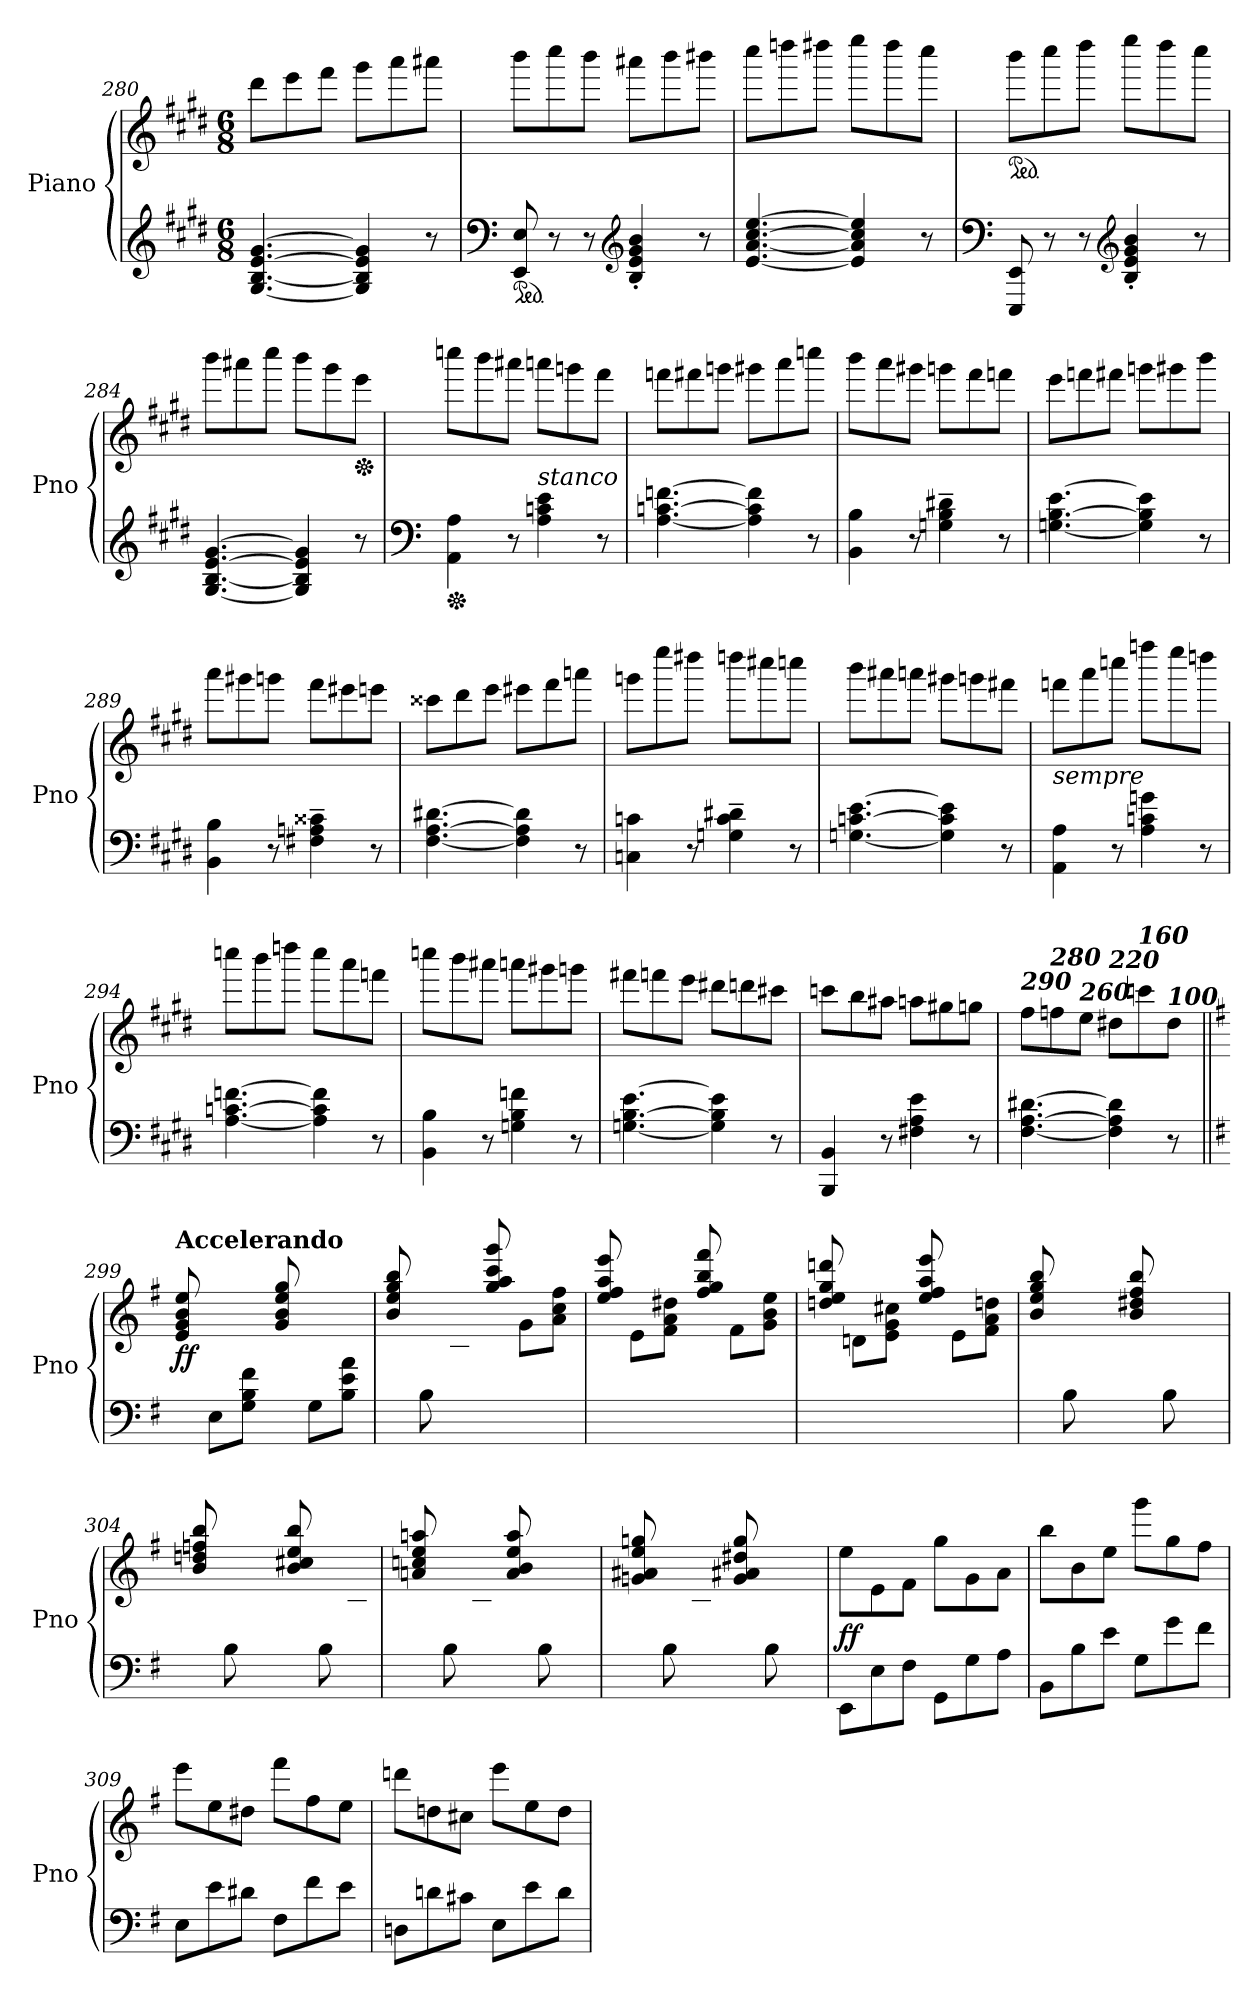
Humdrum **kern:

**kern	**kern	**dynam
*part1	*part1	*part1
*staff2	*staff1	*staff1/2
*I"Piano	*	*
*I'Pno	*	*
*clefG2	*clefG2	*
*k[f#c#g#d#]	*k[f#c#g#d#]	*
*M6/8	*M6/8	*
=280	=280	=280
[4.G#/ [4.B/ [4.e/ [4.g#/	8ddd#\L	.
.	8eee\	.
.	8fff#\J	.
4G#/] 4B/] 4e/] 4g#/]	8ggg#\L	.
.	8aaa\	.
8r	8aaa#X\J	.
=281	=281	=281
*clefF4	*	*
*ped	*	*
8EE/ 8E/	8bbb\L	.
8r	8cccc#\	.
8r	8bbb\J	.
*clefG2	*	*
4B/' 4e/' 4g#/' 4b/'	8aaa#X\L	.
.	8bbb\	.
8r	8bbb#X\J	.
=282	=282	=282
[4.e/ [4.a/ [4.cc#/ [4.ee/	8cccc#\L	.
.	8ddddn\	.
.	8dddd#X\J	.
4e/] 4a/] 4cc#/] 4ee/]	8eeee\L	.
.	8dddd#\	.
8r	8cccc#\J	.
=283	=283	=283
*clefF4	*	*
*	*ped	*
8EEE/ 8EE/	8bbb\L	.
8r	8cccc#\	.
8r	8dddd#\J	.
*clefG2	*	*
4B/' 4e/' 4g#/' 4b/'	8eeee\L	.
.	8dddd#\	.
8r	8cccc#\J	.
!!LO:LB:g=z
=284	=284	=284
[4.G#/ [4.B/ [4.e/ [4.g#/	8bbb\L	.
.	8aaa#X\	.
.	8cccc#\J	.
4G#/] 4B/] 4e/] 4g#/]	8bbb\L	.
.	8ggg#\	.
*	*Xped	*
8r	8eee\J	.
=285	=285	=285
*clefF4	*	*
*Xped	*	*
4AA\ 4A\	8ccccn\L	.
.	8bbb\	.
8r	8aaa#X\J	.
!LO:TX:a:i:t=stanco	!	!
4A\ 4cn\ 4e\	8aaan\L	.
.	8gggn\	.
8r	8fff#\J	.
=286	=286	=286
[4.A\ [4.cn\ [4.fn\	8fffn\L	.
.	8fff#X\	.
.	8gggn\J	.
4A\] 4c\] 4f\]	8ggg#X\L	.
.	8aaa\	.
8r	8ccccn\J	.
=287	=287	=287
4BB\ 4B\	8bbb\L	.
.	8aaa\	.
8r	8ggg#X\J	.
4Gn\~ 4B\~ 4d#X\~	8gggn\L	.
.	8fff#\	.
8r	8fffn\J	.
=288	=288	=288
[4.Gn\ [4.B\ [4.e\	8eee\L	.
.	8fffn\	.
.	8fff#X\J	.
4G\] 4B\] 4e\]	8gggn\L	.
.	8ggg#X\	.
8r	8bbb\J	.
!!LO:LB:g=z
=289	=289	=289
4BB\ 4B\	8aaa\L	.
.	8ggg#X\	.
8r	8gggn\J	.
4F#X\~ 4An\~ 4c##X\~	8fff#\L	.
.	8eee#X\	.
8r	8eeen\J	.
=290	=290	=290
[4.F#\ [4.A\ [4.d#X\	8ccc##X\L	.
.	8ddd#\	.
.	8eee\J	.
4F#\] 4A\] 4d#\]	8eee#X\L	.
.	8fff#\	.
8r	8aaan\J	.
=291	=291	=291
4Cn\ 4cn\	8gggn\L	.
.	8eeee\	.
8r	8dddd#X\J	.
4Gn\~ 4c\~ 4d#X\~	8ddddn\L	.
.	8cccc#X\	.
8r	8ccccn\J	.
=292	=292	=292
[4.Gn\ [4.cn\ [4.e\	8bbb\L	.
.	8aaa#X\	.
.	8aaan\J	.
4G\] 4c\] 4e\]	8ggg#X\L	.
.	8gggn\	.
8r	8fff#X\J	.
=293	=293	=293
!	!LO:TX:b:i:t=sempre	!
4AA\ 4A\	8fffn\L	.
.	8aaa\	.
8r	8ccccn\J	.
4A\ 4cn\ 4gn\	8ffffn\L	.
.	8eeee\	.
8r	8ddddn\J	.
!!LO:LB:g=z
=294	=294	=294
[4.A\ [4.cn\ [4.fn\	8ccccn\L	.
.	8bbb\	.
.	8ddddn\J	.
4A\] 4c\] 4f\]	8cccc\L	.
.	8aaa\	.
8r	8fffn\J	.
=295	=295	=295
4BB\ 4B\	8ccccn\L	.
.	8bbb\	.
8r	8aaa#X\J	.
4Gn\ 4B\ 4fn\	8aaan\L	.
.	8ggg#X\	.
8r	8gggn\J	.
=296	=296	=296
[4.Gn\ [4.B\ [4.e\	8fff#X\L	.
.	8fffn\	.
.	8eee\J	.
4G\] 4B\] 4e\]	8ddd#X\L	.
.	8dddn\	.
8r	8ccc#X\J	.
=297	=297	=297
4BBB/ 4BB/	8cccn\L	.
.	8bb\	.
8r	8aa#X\J	.
4F#X\ 4A\ 4e\	8aan\L	.
.	8gg#X\	.
8r	8ggn\J	.
=298	=298	=298
!	!LO:TX:a:Bi:t=290	!
[4.F#\ [4.A\ [4.d#X\	8ff#\L	.
!	!LO:TX:a:Bi:t=280	!
.	8ffn\	.
!	!LO:TX:a:Bi:t=260	!
.	8ee\J	.
!	!LO:TX:a:Bi:t=220	!
4F#\] 4A\] 4d#\]	8dd#X\L	.
!	!LO:TX:a:Bi:t=160	!
.	8cccn\	.
!	!LO:TX:a:Bi:t=100	!
8r	8dd#\J	.
!!LO:PB:g=z
=299||	=299||	=299||
*k[f#]	*k[f#]	*
!	!LO:TX:a:B:t=Accelerando	!
!	!	!LO:DY:b
8ryy	8e/ 8g/ 8b/ 8ee/	ff
8E\L	8ryy	.
8G\ 8B\ 8f#\J	8ryy	.
8ryy	8g/ 8b/ 8ee/ 8gg/	.
8G\L	8ryy	.
8B\ 8e\ 8a\J	8ryy	.
=300	=300	=300
*	*^	*
8ryy	8b/ 8ee/ 8gg/ 8bb/	4ryy	.
8B\L	8ryy	.	.
8ryy	8ryy	8c\ 8e\ 8cc\J	.
8ryy	8gg/ 8aa/ 8ccc/ 8ggg/	8ryy	.
4ryy	8ryy	8g\L	.
.	8ryy	8a\ 8cc\ 8ff#\J	.
=301	=301	=301	=301
8ryy	8ee/ 8ff#/ 8aa/ 8eee/	8ryy	.
4ryy	8ryy	8e\L	.
.	8ryy	8f#\ 8a\ 8dd#X\J	.
8ryy	8ff#/ 8gg/ 8bb/ 8fff#/	8ryy	.
4ryy	8ryy	8f#\L	.
.	8ryy	8g\ 8b\ 8ee\J	.
=302	=302	=302	=302
8ryy	8ddn/ 8ee/ 8gg/ 8dddn/	8ryy	.
4ryy	8ryy	8dn\L	.
.	8ryy	8e\ 8g\ 8cc#X\J	.
8ryy	8ee/ 8ff#/ 8aa/ 8eee/	8ryy	.
4ryy	8ryy	8e\L	.
.	8ryy	8f#\ 8a\ 8ddn\J	.
=303	=303	=303	=303
8ryy	8b/ 8ee/ 8gg/ 8bb/	4ryy	.
8B\L	8ryy	.	.
8ryy	8ryy	8e\ 8g\ 8cc\J	.
8ryy	8b/ 8dd#X/ 8ff#/ 8bb/	4ryy	.
8B\L	8ryy	.	.
8ryy	8ryy	8d#X\ 8f#\ 8cc\J	.
!!LO:LB:g=z	!!
=304	=304	=304	=304
8ryy	8b/ 8ddn/ 8ffn/ 8bb/	4ryy	.
8B\L	8ryy	.	.
8ryy	8ryy	8dn\ 8fn\ 8cc\J	.
8ryy	8b/ 8cc#X/ 8ee/ 8bb/	4ryy	.
8B\L	8ryy	.	.
8ryy	8ryy	8c#X\ 8e\ 8a#X\J	.
=305	=305	=305	=305
8ryy	8an/ 8ccn/ 8ee/ 8aan/	4ryy	.
8B\L	8ryy	.	.
8ryy	8ryy	8cn\ 8e\ 8b\J	.
8ryy	8a/ 8b/ 8ee/ 8aa/	4ryy	.
8B\L	8ryy	.	.
8ryy	8ryy	8e\ 8g#X\J	.
=306	=306	=306	=306
8ryy	8gn/ 8a#X/ 8ee/ 8ggn/	4ryy	.
8B\L	8ryy	.	.
8ryy	8ryy	8c#X\ 8e\ 8an\J	.
8ryy	8g/ 8a#/ 8dd#X/ 8gg/	4ryy	.
8B\L	8ryy	.	.
8ryy	8ryy	8d#X\ 8f#\J	.
=307	=307	=307	=307
!	!	!	!LO:DY:a=2
*	*v	*v	*
8EE\L	8ee\L	ff
8E\	8e\	.
8F#\J	8f#\J	.
8GG\L	8gg\L	.
8G\	8g\	.
8A\J	8a\J	.
=308	=308	=308
8BB\L	8bb\L	.
8B\	8b\	.
8e\J	8ee\J	.
8G\L	8ggg\L	.
8g\	8gg\	.
8f#\J	8ff#\J	.
!!LO:LB:g=z
=309	=309	=309
8E\L	8eee\L	.
8e\	8ee\	.
8d#X\J	8dd#X\J	.
8F#\L	8fff#\L	.
8f#\	8ff#\	.
8e\J	8ee\J	.
=310	=310	=310
8Dn\L	8dddn\L	.
8dn\	8ddn\	.
8c#X\J	8cc#X\J	.
8E\L	8eee\L	.
8e\	8ee\	.
8d\J	8dd\J	.
=	=	=
*-	*-	*-
